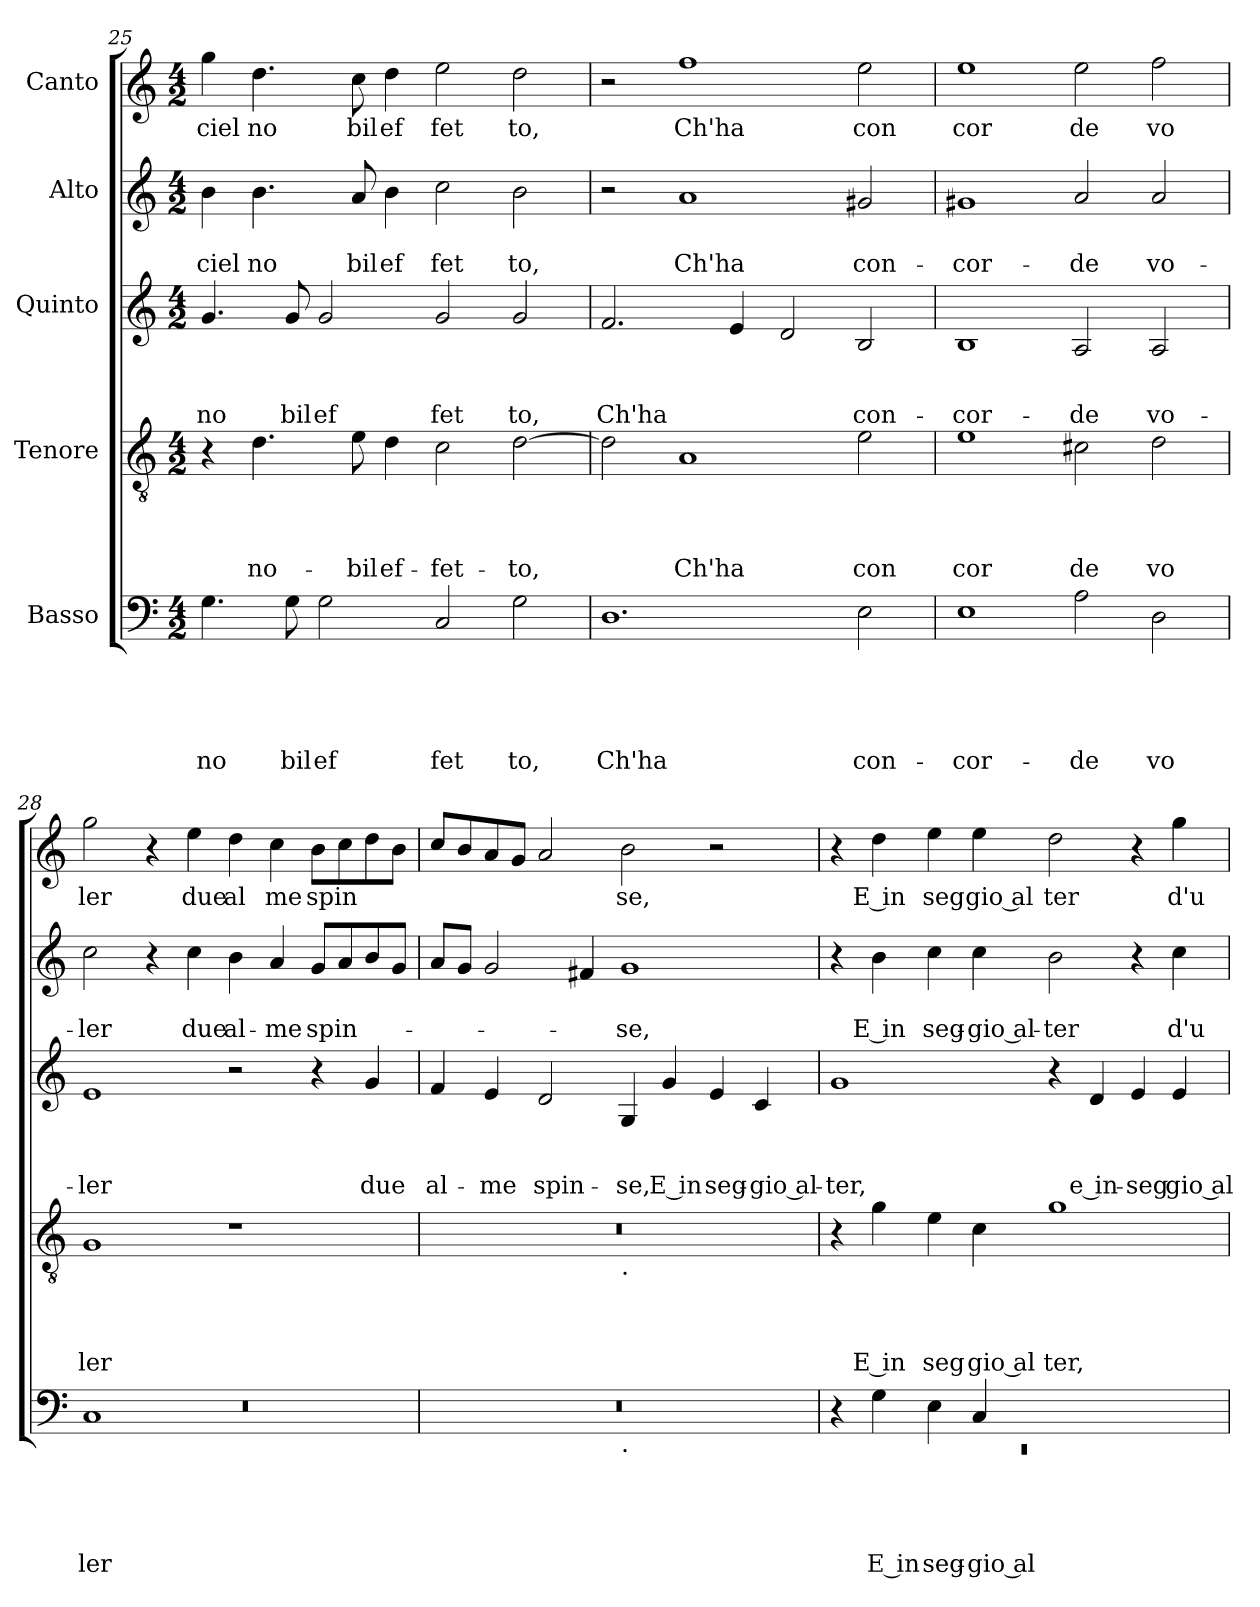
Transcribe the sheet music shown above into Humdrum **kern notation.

**kern	**text	**text	**text	**text	**text	**kern	**text	**text	**text	**text	**kern	**text	**text	**text	**kern	**text	**text	**kern	**text
*part5	*part5	*part5	*part5	*part5	*part5	*part4	*part4	*part4	*part4	*part4	*part3	*part3	*part3	*part3	*part2	*part2	*part2	*part1	*part1
*staff5	*staff5	*staff5	*staff5	*staff5	*staff5	*staff4	*staff4	*staff4	*staff4	*staff4	*staff3	*staff3	*staff3	*staff3	*staff2	*staff2	*staff2	*staff1	*staff1
*I"Basso	*	*	*	*	*	*I"Tenore	*	*	*	*	*I"Quinto	*	*	*	*I"Alto	*	*	*I"Canto	*
*clefF4	*	*	*	*	*	*clefGv2	*	*	*	*	*clefG2	*	*	*	*clefG2	*	*	*clefG2	*
*k[]	*	*	*	*	*	*k[]	*	*	*	*	*k[]	*	*	*	*k[]	*	*	*k[]	*
*C:	*	*	*	*	*	*C:	*	*	*	*	*C:	*	*	*	*C:	*	*	*C:	*
*M4/2	*	*	*	*	*	*M4/2	*	*	*	*	*M4/2	*	*	*	*M4/2	*	*	*M4/2	*
=25	=25	=25	=25	=25	=25	=25	=25	=25	=25	=25	=25	=25	=25	=25	=25	=25	=25	=25	=25
!	!	!	!	!	!LO:LY:b	!	!	!	!	!	!	!	!	!LO:LY:b	!	!	!LO:LY:b	!	!LO:LY:b
4.G\	.	.	.	.	no	4r	.	.	.	.	4.g/	.	.	no	4b\	.	ciel	4gg\	ciel
!	!	!	!	!	!	!	!	!	!	!LO:LY:b	!	!	!	!	!	!	!LO:LY:b	!	!LO:LY:b
.	.	.	.	.	.	4.d\	.	.	.	no-	.	.	.	.	4.b\	.	no	4.dd\	no
!	!	!	!	!	!LO:LY:b	!	!	!	!	!	!	!	!	!LO:LY:b	!	!	!	!	!
8G\	.	.	.	.	bil	.	.	.	.	.	8g/	.	.	bil	.	.	.	.	.
!	!	!	!	!	!LO:LY:b	!	!	!	!	!	!	!	!	!LO:LY:b	!	!	!	!	!
2G\	.	.	.	.	ef	.	.	.	.	.	2g/	.	.	ef	.	.	.	.	.
!	!	!	!	!	!	!	!	!	!	!LO:LY:b	!	!	!	!	!	!	!LO:LY:b	!	!LO:LY:b
.	.	.	.	.	.	8e\	.	.	.	-bil	.	.	.	.	8a/	.	bil	8cc\	bil
!	!	!	!	!	!	!	!	!	!	!LO:LY:b	!	!	!	!	!	!	!LO:LY:b	!	!LO:LY:b
.	.	.	.	.	.	4d\	.	.	.	ef-	.	.	.	.	4b\	.	ef	4dd\	ef
!	!	!	!	!	!LO:LY:b	!	!	!	!	!LO:LY:b	!	!	!	!LO:LY:b	!	!	!LO:LY:b	!	!LO:LY:b
2C/	.	.	.	.	fet	2c\	.	.	.	-fet-	2g/	.	.	fet	2cc\	.	fet	2ee\	fet
!	!	!	!	!	!LO:LY:b	!	!	!	!	!LO:LY:b	!	!	!	!LO:LY:b	!	!	!LO:LY:b	!	!LO:LY:b
2G\	.	.	.	.	to,	[<2d\	.	.	.	-to,	2g/	.	.	to,	2b\	.	to,	2dd\	to,
!!LO:LB:g=z
=26	=26	=26	=26	=26	=26	=26	=26	=26	=26	=26	=26	=26	=26	=26	=26	=26	=26	=26	=26
!	!	!	!	!	!LO:LY:b	!	!	!	!	!	!	!	!	!LO:LY:b	!	!	!	!	!
1.D	.	.	.	.	Ch'ha	2d\]	.	.	.	.	2.f/	.	.	Ch'ha	2r	.	.	2r	.
!	!	!	!	!	!	!	!	!	!	!LO:LY:b	!	!	!	!	!	!	!LO:LY:b	!	!LO:LY:b
.	.	.	.	.	.	1A	.	.	.	Ch'ha	.	.	.	.	1a	.	Ch'ha	1ff	Ch'ha
.	.	.	.	.	.	.	.	.	.	.	4e/	.	.	.	.	.	.	.	.
.	.	.	.	.	.	.	.	.	.	.	2d/	.	.	.	.	.	.	.	.
!	!	!	!	!	!LO:LY:b	!	!	!	!	!LO:LY:b	!	!	!	!LO:LY:b	!	!	!LO:LY:b	!	!LO:LY:b
2E\	.	.	.	.	con-	2e\	.	.	.	con	2B/	.	.	con-	2g#X/	.	con-	2ee\	con
=27	=27	=27	=27	=27	=27	=27	=27	=27	=27	=27	=27	=27	=27	=27	=27	=27	=27	=27	=27
!	!	!	!	!	!LO:LY:b	!	!	!	!	!LO:LY:b	!	!	!	!LO:LY:b	!	!	!LO:LY:b	!	!LO:LY:b
1E	.	.	.	.	-cor-	1e	.	.	.	cor	1B	.	.	-cor-	1g#X	.	-cor-	1ee	cor
!	!	!	!	!	!LO:LY:b	!	!	!	!	!LO:LY:b	!	!	!	!LO:LY:b	!	!	!LO:LY:b	!	!LO:LY:b
2A\	.	.	.	.	-de	2c#X\	.	.	.	de	2A/	.	.	-de	2a/	.	-de	2ee\	de
!	!	!	!	!	!LO:LY:b	!	!	!	!	!LO:LY:b	!	!	!	!LO:LY:b	!	!	!LO:LY:b	!	!LO:LY:b
2D\	.	.	.	.	vo-	2d\	.	.	.	vo	2A/	.	.	vo-	2a/	.	vo-	2ff\	vo
=28	=28	=28	=28	=28	=28	=28	=28	=28	=28	=28	=28	=28	=28	=28	=28	=28	=28	=28	=28
*^	*	*	*	*	*	*	*	*	*	*	*	*	*	*	*	*	*	*	*
*	*^	*	*	*	*	*	*	*	*	*	*	*	*	*	*	*	*	*	*	*
!	!	!LO:N:vis=1	!	!	!	!	!LO:LY:b	!	!	!	!	!LO:LY:b	!	!	!	!LO:LY:b	!	!	!LO:LY:b	!	!LO:LY:b
0ryy	1C	0r	.	.	.	.	-ler	1G	.	.	.	ler	1e	.	.	-ler	2cc\	.	-ler	2gg\	ler
.	.	.	.	.	.	.	.	.	.	.	.	.	.	.	.	.	4r	.	.	4r	.
!	!	!	!	!	!	!	!	!	!	!	!	!	!	!	!	!	!	!	!LO:LY:b	!	!LO:LY:b
.	.	.	.	.	.	.	.	.	.	.	.	.	.	.	.	.	4cc\	.	due	4ee\	due
!	!	!	!	!	!	!	!	!	!	!	!	!	!	!	!	!	!	!	!LO:LY:b	!	!LO:LY:b
.	1ryy	.	.	.	.	.	.	1r	.	.	.	.	2r	.	.	.	4b\	.	al-	4dd\	al
!	!	!	!	!	!	!	!	!	!	!	!	!	!	!	!	!	!	!	!LO:LY:b	!	!LO:LY:b
.	.	.	.	.	.	.	.	.	.	.	.	.	.	.	.	.	4a/	.	-me	4cc\	me
!	!	!	!	!	!	!	!	!	!	!	!	!	!	!	!	!	!	!	!LO:LY:b	!	!LO:LY:b
.	.	.	.	.	.	.	.	.	.	.	.	.	4r	.	.	.	8g/L	.	spin-	8b\L	spin
.	.	.	.	.	.	.	.	.	.	.	.	.	.	.	.	.	8a/	.	.	8cc\	.
!	!	!	!	!	!	!	!	!	!	!	!	!	!	!	!	!LO:LY:b	!	!	!	!	!
.	.	.	.	.	.	.	.	.	.	.	.	.	4g/	.	.	due	8b/	.	.	8dd\	.
.	.	.	.	.	.	.	.	.	.	.	.	.	.	.	.	.	8g/J	.	.	8b\J	.
*v	*v	*v	*	*	*	*	*	*	*	*	*	*	*	*	*	*	*	*	*	*	*
=29	=29	=29	=29	=29	=29	=29	=29	=29	=29	=29	=29	=29	=29	=29	=29	=29	=29	=29	=29
!	!	!	!	!	!	!	!	!	!	!	!	!	!	!LO:LY:b	!	!	!	!	!
*^	*	*	*	*	*	*^	*	*	*	*	*	*	*	*	*	*	*	*	*
0r	1ryy	.	.	.	.	.	0r	1ryy	.	.	.	.	4f/	.	.	al-	8a/L	.	.	8cc/L	.
.	.	.	.	.	.	.	.	.	.	.	.	.	.	.	.	.	8g/J	.	.	8b/	.
!	!	!	!	!	!	!	!	!	!	!	!	!	!	!	!	!LO:LY:b	!	!	!	!	!
.	.	.	.	.	.	.	.	.	.	.	.	.	4e/	.	.	-me	2g/	.	.	8a/	.
.	.	.	.	.	.	.	.	.	.	.	.	.	.	.	.	.	.	.	.	8g/J	.
!	!	!	!	!	!	!	!	!	!	!	!	!	!	!	!	!LO:LY:b	!	!	!	!	!
.	.	.	.	.	.	.	.	.	.	.	.	.	2d/	.	.	spin-	.	.	.	2a/	.
.	.	.	.	.	.	.	.	.	.	.	.	.	.	.	.	.	4f#X/	.	.	.	.
!	!	!	!	!	!	!	!	!LO:TX:b:t=.	!	!	!	!	!	!	!	!	!	!	!	!	!
!	!LO:TX:b:t=.	!	!	!	!	!	!	!	!	!	!	!	!	!	!	!	!	!	!	!	!
!	!	!	!	!	!	!	!	!	!	!	!	!	!	!	!	!LO:LY:b	!	!	!LO:LY:b	!	!LO:LY:b
.	1ryy	.	.	.	.	.	.	1ryy	.	.	.	.	4G/	.	.	-se,	1g	.	-se,	2b\	se,
!	!	!	!	!	!	!	!	!	!	!	!	!	!	!	!	!LO:LY:b:rj	!	!	!	!	!
.	.	.	.	.	.	.	.	.	.	.	.	.	4g/	.	.	E in	.	.	.	.	.
!	!	!	!	!	!	!	!	!	!	!	!	!	!	!	!	!LO:LY:b	!	!	!	!	!
.	.	.	.	.	.	.	.	.	.	.	.	.	4e/	.	.	seg-	.	.	.	2r	.
!	!	!	!	!	!	!	!	!	!	!	!	!	!	!	!	!LO:LY:b:rj	!	!	!	!	!
.	.	.	.	.	.	.	.	.	.	.	.	.	4c/	.	.	-gio al-	.	.	.	.	.
=30	=30	=30	=30	=30	=30	=30	=30	=30	=30	=30	=30	=30	=30	=30	=30	=30	=30	=30	=30	=30	=30
!	!LO:N:vis=1	!	!	!	!	!	!	!	!	!	!	!	!	!	!	!LO:LY:b	!	!	!	!	!
*	*^	*	*	*	*	*	*v	*v	*	*	*	*	*	*	*	*	*	*	*	*	*
0ryy	0rEE	4r	.	.	.	.	.	4r	.	.	.	.	1g	.	.	-ter,	4r	.	.	4r	.
!	!	!	!	!	!	!	!LO:LY:b:rj	!	!	!	!	!LO:LY:b:rj	!	!	!	!	!	!	!LO:LY:b:rj	!	!LO:LY:b:rj
.	.	4G\	.	.	.	.	E in	4g\	.	.	.	E in	.	.	.	.	4b\	.	E in	4dd\	E in
!	!	!	!	!	!	!	!LO:LY:b	!	!	!	!	!LO:LY:b	!	!	!	!	!	!	!LO:LY:b	!	!LO:LY:b
.	.	4E\	.	.	.	.	seg-	4e\	.	.	.	seg	.	.	.	.	4cc\	.	seg-	4ee\	seg
!	!	!	!	!	!	!	!LO:LY:b:rj	!	!	!	!	!LO:LY:b:rj	!	!	!	!	!	!	!LO:LY:b:rj	!	!LO:LY:b:rj
.	.	4C/	.	.	.	.	-gio al-	4c\	.	.	.	gio al	.	.	.	.	4cc\	.	-gio al-	4ee\	gio al
!	!	!	!	!	!	!	!	!	!	!	!	!LO:LY:b	!	!	!	!	!	!	!LO:LY:b	!	!LO:LY:b
.	.	1ryy	.	.	.	.	.	1g	.	.	.	ter,	4r	.	.	.	2b\	.	-ter	2dd\	ter
!	!	!	!	!	!	!	!	!	!	!	!	!	!	!	!	!LO:LY:b:rj	!	!	!	!	!
.	.	.	.	.	.	.	.	.	.	.	.	.	4d/	.	.	e in-	.	.	.	.	.
!	!	!	!	!	!	!	!	!	!	!	!	!	!	!	!	!LO:LY:b	!	!	!	!	!
.	.	.	.	.	.	.	.	.	.	.	.	.	4e/	.	.	-seg	4r	.	.	4r	.
!	!	!	!	!	!	!	!	!	!	!	!	!	!	!	!	!LO:LY:b:rj	!	!	!LO:LY:b	!	!LO:LY:b
.	.	.	.	.	.	.	.	.	.	.	.	.	4e/	.	.	gio al-	4cc\	.	d'u-	4gg\	d'u
*v	*v	*v	*	*	*	*	*	*	*	*	*	*	*	*	*	*	*	*	*	*	*
=	=	=	=	=	=	=	=	=	=	=	=	=	=	=	=	=	=	=	=
*-	*-	*-	*-	*-	*-	*-	*-	*-	*-	*-	*-	*-	*-	*-	*-	*-	*-	*-	*-
